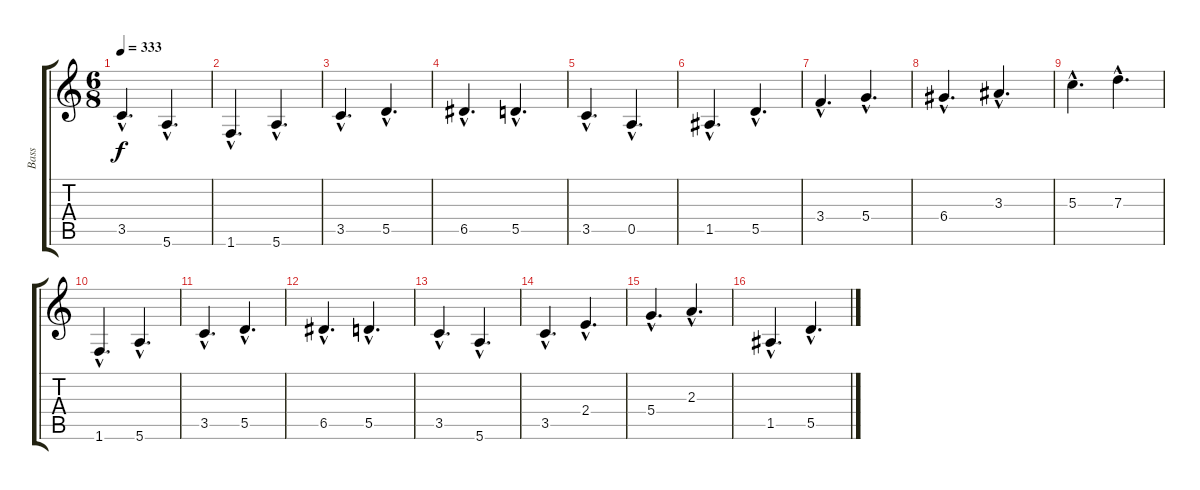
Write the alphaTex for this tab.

\track ("Bass" "Bass") {instrument acousticbass}
\staff {score tabs}
\tuning (E4 B3 G3 D3 A2 E2) {hide}
\ts (6 8)
\tempo 333
\clef g2
\ks c
3.5{hac}.4{d dy f} 5.6{hac}.4{d} |
1.6{hac}.4{d} 5.6{hac}.4{d} |
3.5{hac}.4{d} 5.5{hac}.4{d} |
6.5{hac}.4{d} 5.5{hac}.4{d} |
3.5{hac}.4{d} 0.5{hac}.4{d} |
1.5{hac}.4{d} 5.5{hac}.4{d} |
3.4{hac}.4{d} 5.4{hac}.4{d} |
6.4{hac}.4{d} 3.3{hac}.4{d} |
5.3{hac}.4{d} 7.3{hac}.4{d} |
1.6{hac}.4{d} 5.6{hac}.4{d} |
3.5{hac}.4{d} 5.5{hac}.4{d} |
6.5{hac}.4{d} 5.5{hac}.4{d} |
3.5{hac}.4{d} 5.6{hac}.4{d} |
3.5{hac}.4{d} 2.4{hac}.4{d} |
5.4{hac}.4{d} 2.3{hac}.4{d} |
1.5{hac}.4{d} 5.5{hac}.4{d}
